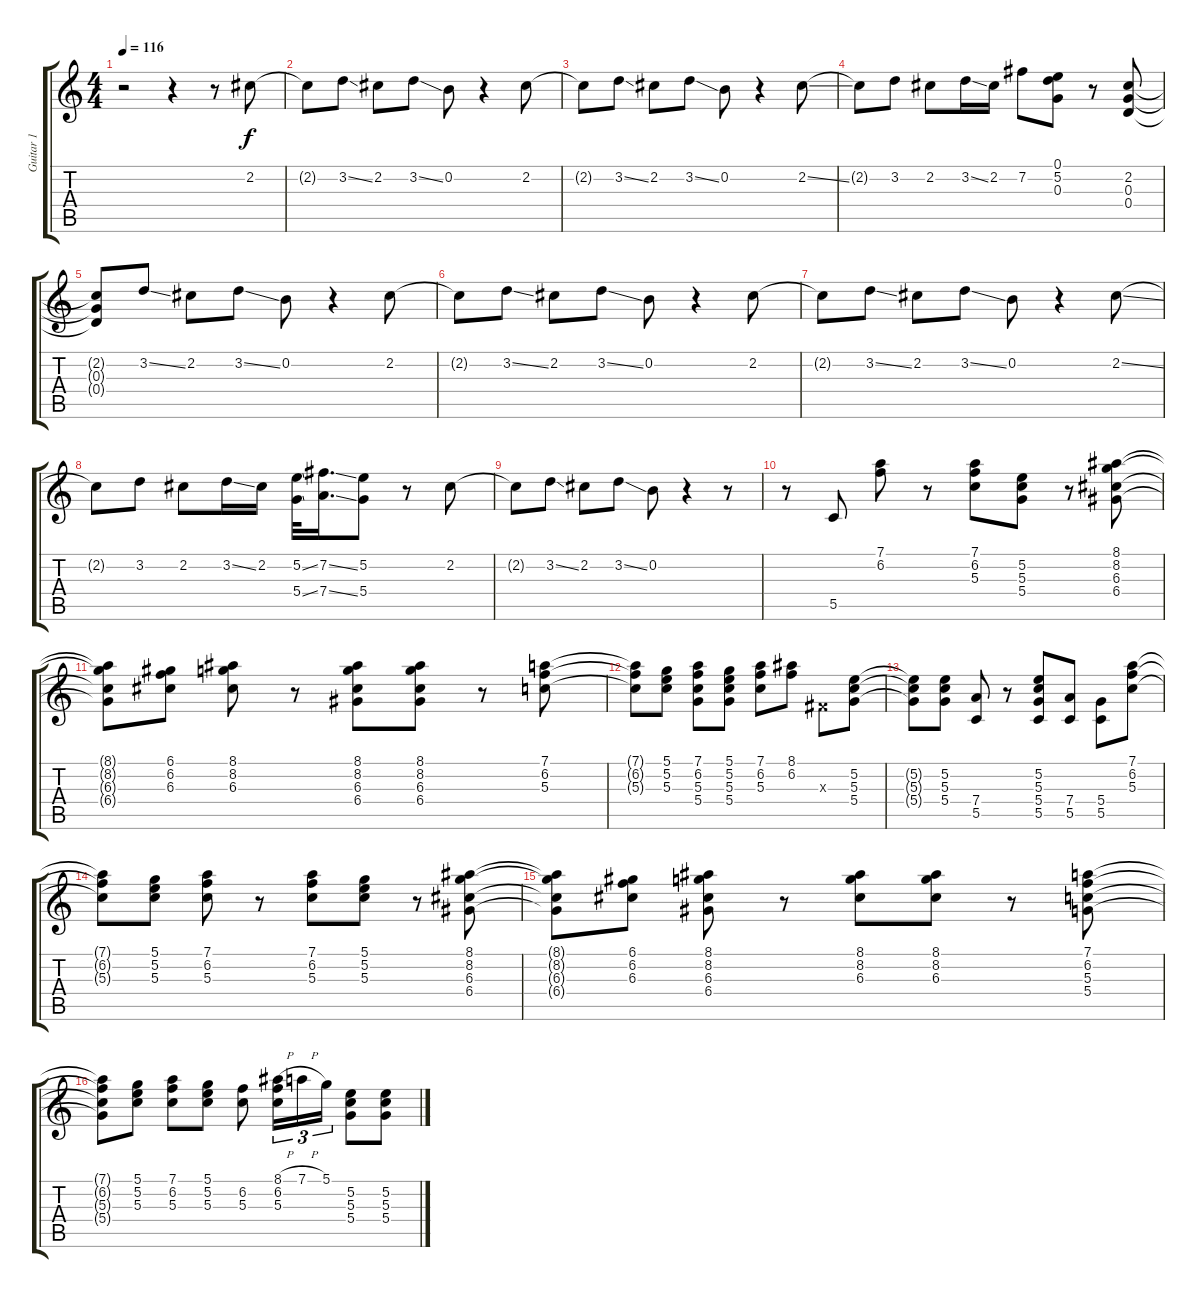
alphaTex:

\track ("Guitar 1" "Guitar 1") {instrument distortionguitar}
\staff {score tabs}
\tuning (D4 B3 G3 D3 G2 D2) {hide}
\ts (4 4)
\tempo 116
\clef g2
\ks c
r.2{dy f instrument distortionguitar} r.4 r.8 2.2.8 |
2.2{t}.8 3.2{ss}.8 2.2.8 3.2{ss}.8 0.2.8 r.4 2.2.8 |
2.2{t}.8 3.2{ss}.8 2.2.8 3.2{ss}.8 0.2.8 r.4 2.2{ss}.8 |
2.2{t}.8 3.2.8 2.2.8 3.2{ss}.16 2.2.16 7.2.8 (0.1 5.2 0.3).8 r.8 (2.2 0.3 0.4).8 |
(2.2{t} 0.3{t} 0.4{t}).8 3.2{ss}.8 2.2.8 3.2{ss}.8 0.2.8 r.4 2.2.8 |
2.2{t}.8 3.2{ss}.8 2.2.8 3.2{ss}.8 0.2.8 r.4 2.2.8 |
2.2{t}.8 3.2{ss}.8 2.2.8 3.2{ss}.8 0.2.8 r.4 2.2{ss}.8 |
2.2{t}.8 3.2.8 2.2.8 3.2{ss}.16 2.2.16 (5.2{ss} 5.4{ss}).32 (7.2{ss} 7.4{ss}).16{d} (5.2 5.4).8 r.8 2.2.8 |
2.2{t}.8 3.2{ss}.8 2.2.8 3.2{ss}.8 0.2.8 r.4 r.8 |
r.8 5.5.8 (7.1 6.2).8 r.8 (7.1 6.2 5.3).8 (5.2 5.3 5.4).8 r.8 (8.1 8.2 6.3 6.4).8 |
(8.1{t} 8.2{t} 6.3{t} 6.4{t}).8 (6.1 6.2 6.3).8 (8.1 8.2 6.3).8 r.8 (8.1 8.2 6.3 6.4).8 (8.1 8.2 6.3 6.4).8 r.8 (7.1 6.2 5.3).8 |
(7.1{t} 6.2{t} 5.3{t}).8 (5.1 5.2 5.3).8 (7.1 6.2 5.3 5.4).8 (5.1 5.2 5.3 5.4).8 (7.1 6.2 5.3).8 (8.1 6.2).8 -1.3{x}.8 (5.2 5.3 5.4).8 |
(5.2{t} 5.3{t} 5.4{t}).8 (5.2 5.3 5.4).8 (7.4 5.5).8 r.8 (5.2 5.3 5.4 5.5).8 (7.4 5.5).8 (5.4 5.5).8 (7.1 6.2 5.3).8 |
(7.1{t} 6.2{t} 5.3{t}).8 (5.1 5.2 5.3).8 (7.1 6.2 5.3).8 r.8 (7.1 6.2 5.3).8 (5.1 5.2 5.3).8 r.8 (8.1 8.2 6.3 6.4).8 |
(8.1{t} 8.2{t} 6.3{t} 6.4{t}).8 (6.1 6.2 6.3).8 (8.1 8.2 6.3 6.4).8 r.8 (8.1 8.2 6.3).8 (8.1 8.2 6.3).8 r.8 (7.1 6.2 5.3 5.4).8 |
(7.1{t} 6.2{t} 5.3{t} 5.4{t}).8 (5.1 5.2 5.3).8 (7.1 6.2 5.3).8 (5.1 5.2 5.3).8 (6.2 5.3).8 (8.1{h} 6.2 5.3).16{tu (3 2)} 7.1{h}.16{tu (3 2)} 5.1.16{tu (3 2)} (5.2 5.3 5.4).8 (5.2 5.3 5.4).8
